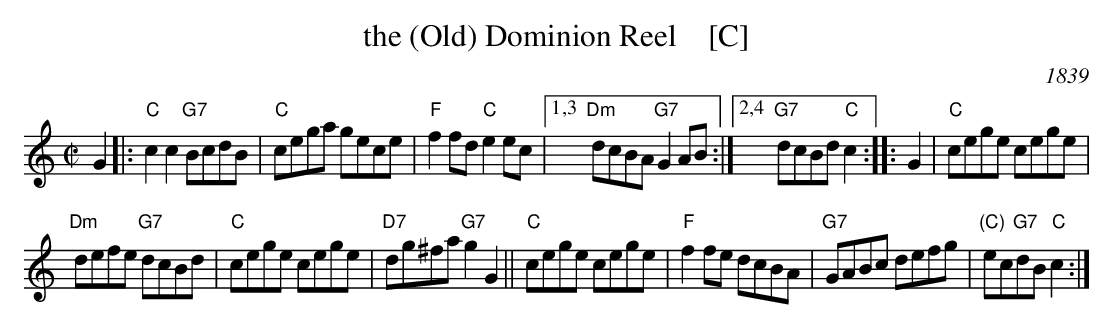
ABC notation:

X:1
T: the (Old) Dominion Reel    [C]
O: 1839
M: C|
L: 1/8
K: C
G2 |:\
"C"c2c2 "G7"BcdB | "C"cega gece | "F"f2fd "C"e2ec |\
[1,3 "Dm"dcBA "G7"G2AB :|[2,4 "G7"dcBd "C"c2 :: G2 | "C"cege cege |
"Dm"defe "G7"dcBd | "C"cege cege | "D7"dg^fa "G7"g2G2 ||\
"C"cege cege | "F"f2fe dcBA | "G7"GABc defg | "(C)"ec"G7"dB "C"c2 :|
